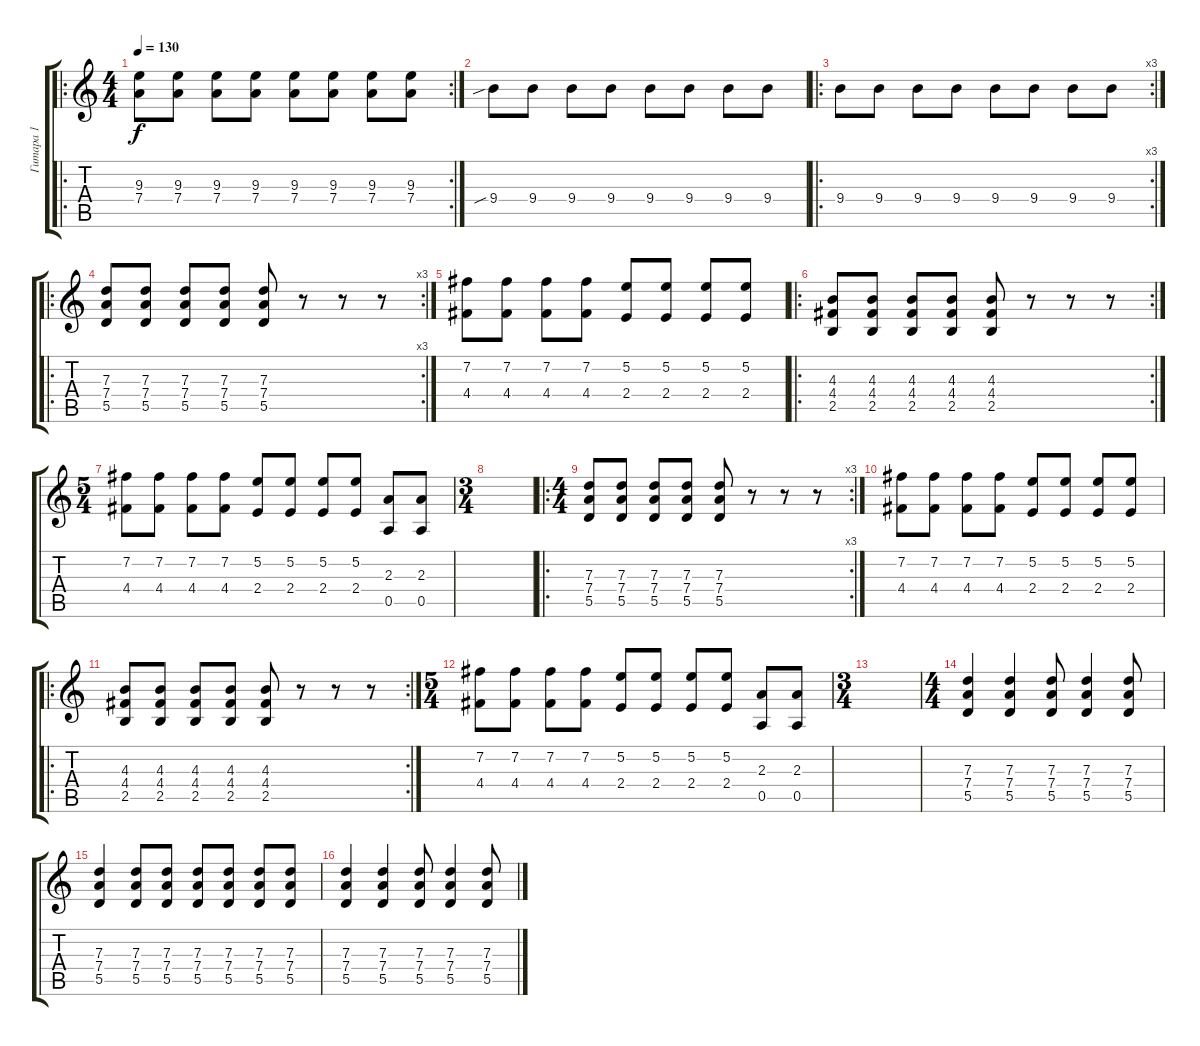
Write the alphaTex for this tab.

\track ("Гитара 1" "Гитара 1") {instrument electricguitarjazz}
\staff {score tabs}
\tuning (E4 B3 G3 D3 A2 E2) {hide}
\ro
\rc 2
\ts (4 4)
\tempo 130
\clef g2
\ks c
(9.3 7.4).8{dy f} (9.3 7.4).8 (9.3 7.4).8 (9.3 7.4).8 (9.3 7.4).8 (9.3 7.4).8 (9.3 7.4).8 (9.3 7.4).8 |
9.4{sib}.8 9.4.8 9.4.8 9.4.8 9.4.8 9.4.8 9.4.8 9.4.8 |
\ro
\rc 3
9.4.8 9.4.8 9.4.8 9.4.8 9.4.8 9.4.8 9.4.8 9.4.8 |
\ro
\rc 3
(7.3 7.4 5.5).8{instrument distortionguitar} (7.3 7.4 5.5).8 (7.3 7.4 5.5).8 (7.3 7.4 5.5).8 (7.3 7.4 5.5).8 r.8 r.8 r.8 |
(7.2 4.4).8 (7.2 4.4).8 (7.2 4.4).8 (7.2 4.4).8 (5.2 2.4).8 (5.2 2.4).8 (5.2 2.4).8 (5.2 2.4).8 |
\ro
\rc 2
(4.3 4.4 2.5).8 (4.3 4.4 2.5).8 (4.3 4.4 2.5).8 (4.3 4.4 2.5).8 (4.3 4.4 2.5).8 r.8 r.8 r.8 |
\ts (5 4)
(7.2 4.4).8 (7.2 4.4).8 (7.2 4.4).8 (7.2 4.4).8 (5.2 2.4).8 (5.2 2.4).8 (5.2 2.4).8 (5.2 2.4).8 (2.3 0.5).8 (2.3 0.5).8 |
\ts (3 4)
|
\ro
\rc 3
\ts (4 4)
(7.3 7.4 5.5).8{instrument distortionguitar} (7.3 7.4 5.5).8 (7.3 7.4 5.5).8 (7.3 7.4 5.5).8 (7.3 7.4 5.5).8 r.8 r.8 r.8 |
(7.2 4.4).8 (7.2 4.4).8 (7.2 4.4).8 (7.2 4.4).8 (5.2 2.4).8 (5.2 2.4).8 (5.2 2.4).8 (5.2 2.4).8 |
\ro
\rc 2
(4.3 4.4 2.5).8 (4.3 4.4 2.5).8 (4.3 4.4 2.5).8 (4.3 4.4 2.5).8 (4.3 4.4 2.5).8 r.8 r.8 r.8 |
\ts (5 4)
(7.2 4.4).8 (7.2 4.4).8 (7.2 4.4).8 (7.2 4.4).8 (5.2 2.4).8 (5.2 2.4).8 (5.2 2.4).8 (5.2 2.4).8 (2.3 0.5).8 (2.3 0.5).8 |
\ts (3 4)
|
\ts (4 4)
(7.3 7.4 5.5).4{volume 13} (7.3 7.4 5.5).4 (7.3 7.4 5.5).8 (7.3 7.4 5.5).4 (7.3 7.4 5.5).8 |
(7.3 7.4 5.5).4 (7.3 7.4 5.5).8 (7.3 7.4 5.5).8 (7.3 7.4 5.5).8 (7.3 7.4 5.5).8 (7.3 7.4 5.5).8 (7.3 7.4 5.5).8 |
(7.3 7.4 5.5).4 (7.3 7.4 5.5).4 (7.3 7.4 5.5).8 (7.3 7.4 5.5).4 (7.3 7.4 5.5).8
